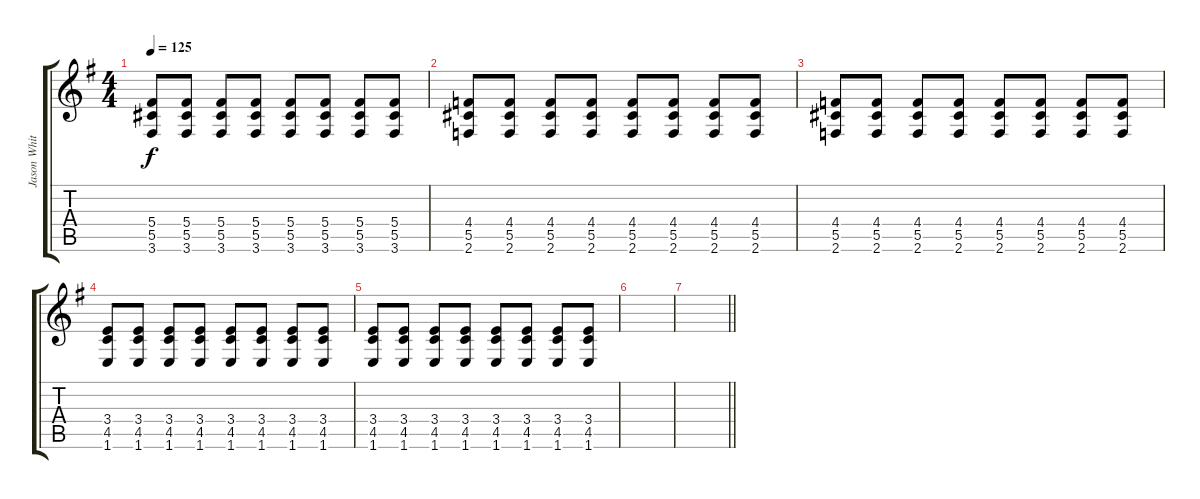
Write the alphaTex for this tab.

\track ("Jason White (Lead Guitar)" "Jason Whit") {instrument distortionguitar}
\staff {score tabs}
\tuning (Eb4 Bb3 Gb3 Db3 Ab2 Eb2) {hide}
\ts (4 4)
\tempo 125
\clef g2
\ks g
(5.4 5.5 3.6).8{dy f} (5.4 5.5 3.6).8 (5.4 5.5 3.6).8 (5.4 5.5 3.6).8 (5.4 5.5 3.6).8 (5.4 5.5 3.6).8 (5.4 5.5 3.6).8 (5.4 5.5 3.6).8 |
(4.4 5.5 2.6).8 (4.4 5.5 2.6).8 (4.4 5.5 2.6).8 (4.4 5.5 2.6).8 (4.4 5.5 2.6).8 (4.4 5.5 2.6).8 (4.4 5.5 2.6).8 (4.4 5.5 2.6).8 |
(4.4 5.5 2.6).8 (4.4 5.5 2.6).8 (4.4 5.5 2.6).8 (4.4 5.5 2.6).8 (4.4 5.5 2.6).8 (4.4 5.5 2.6).8 (4.4 5.5 2.6).8 (4.4 5.5 2.6).8 |
(3.4 4.5 1.6).8 (3.4 4.5 1.6).8 (3.4 4.5 1.6).8 (3.4 4.5 1.6).8 (3.4 4.5 1.6).8 (3.4 4.5 1.6).8 (3.4 4.5 1.6).8 (3.4 4.5 1.6).8 |
(3.4 4.5 1.6).8 (3.4 4.5 1.6).8 (3.4 4.5 1.6).8 (3.4 4.5 1.6).8 (3.4 4.5 1.6).8 (3.4 4.5 1.6).8 (3.4 4.5 1.6).8 (3.4 4.5 1.6).8 |
|
\barLineRight lightlight
